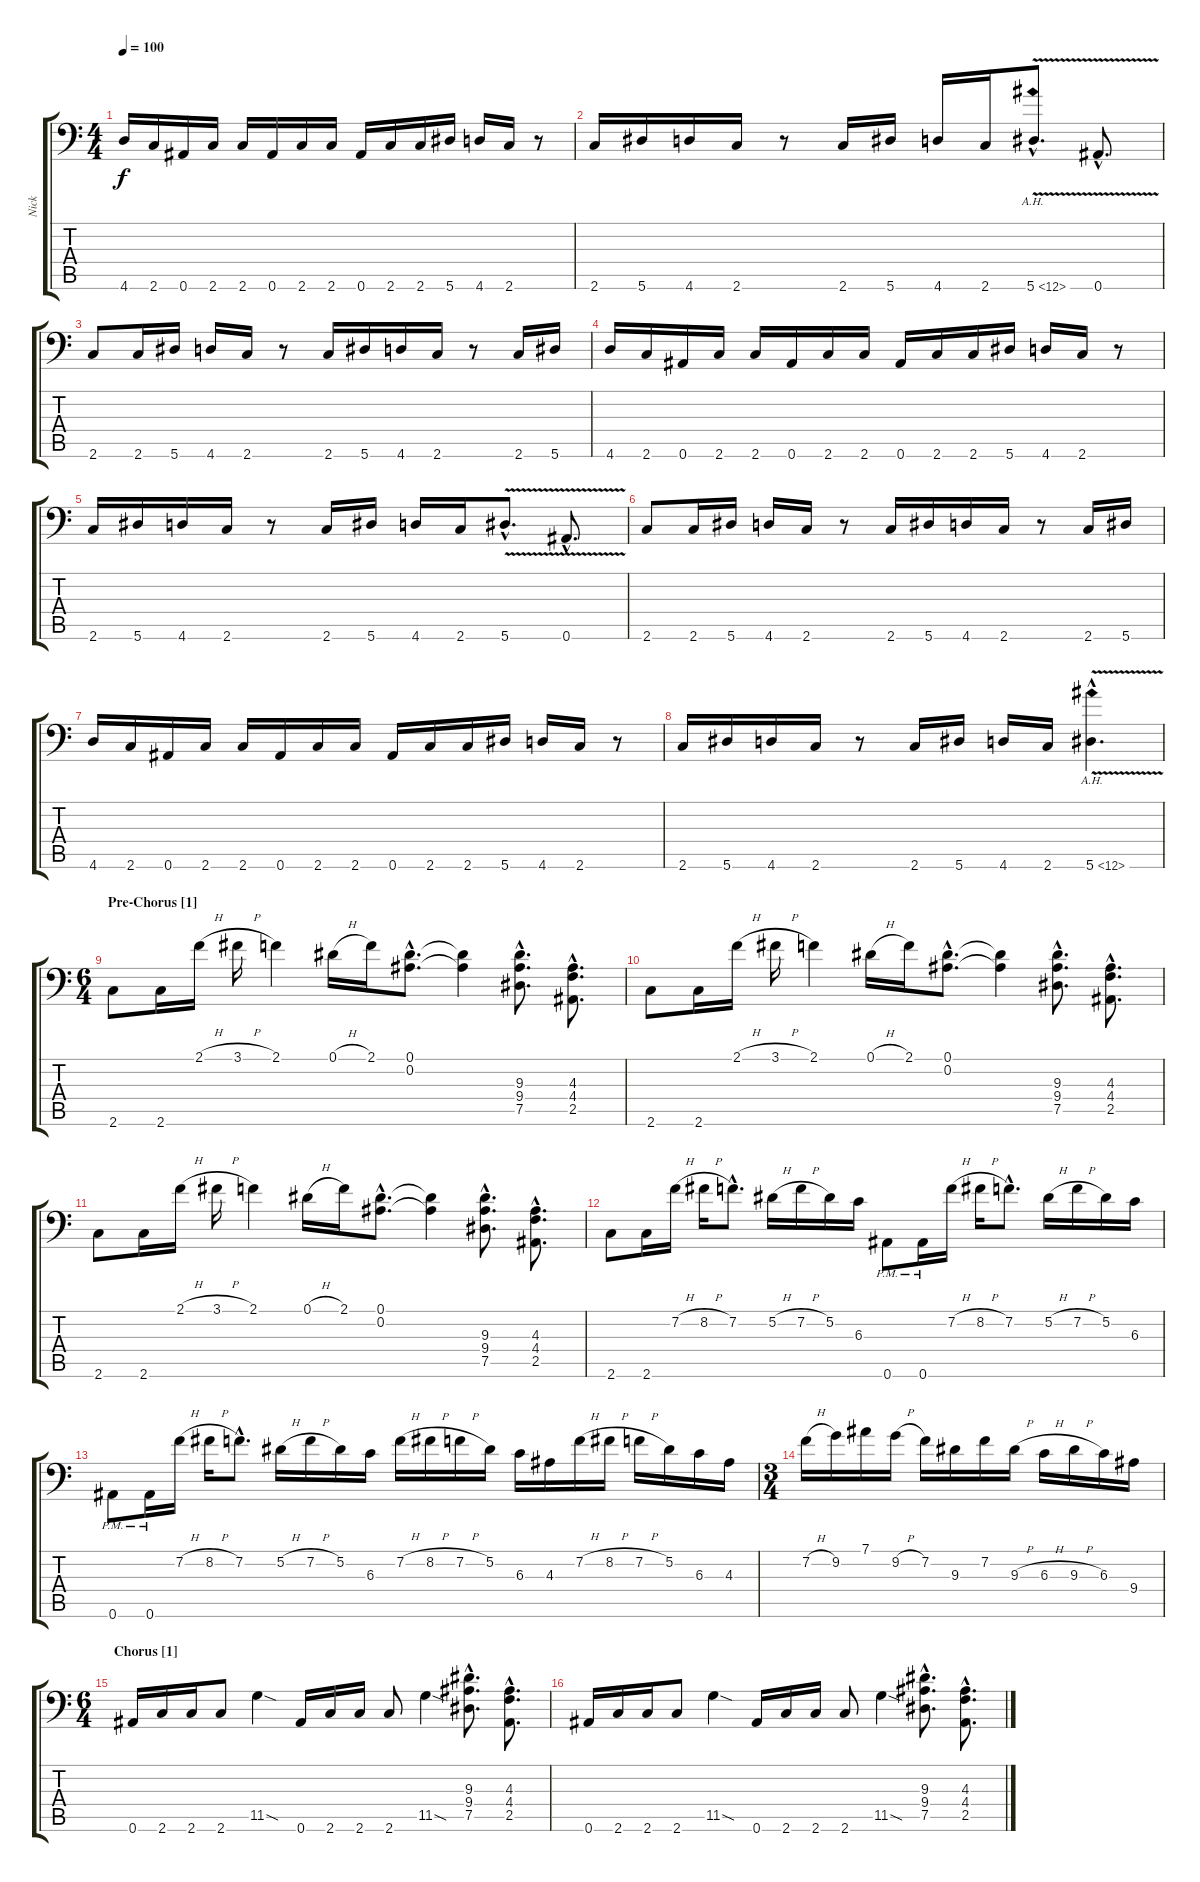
\track ("Nick" "Nick") {instrument distortionguitar}
\staff {score tabs}
\tuning (Eb3 Bb2 Gb2 Db2 Ab1 Bb1) {hide}
\ts (4 4)
\tempo 100
\clef f4
\ks c
4.6.16{dy f} 2.6.16 0.6.16 2.6.16 2.6.16 0.6.16 2.6.16 2.6.16 0.6.16 2.6.16 2.6.16 5.6.16 4.6.16 2.6.16 r.8 |
2.6.16 5.6.16 4.6.16 2.6.16 r.8 2.6.16 5.6.16 4.6.16 2.6.16 5.6{ah 7 v hac}.8{d} 0.6{v hac}.8{d} |
2.6.8 2.6.16 5.6.16 4.6.16 2.6.16 r.8 2.6.16 5.6.16 4.6.16 2.6.16 r.8 2.6.16 5.6.16 |
4.6.16 2.6.16 0.6.16 2.6.16 2.6.16 0.6.16 2.6.16 2.6.16 0.6.16 2.6.16 2.6.16 5.6.16 4.6.16 2.6.16 r.8 |
2.6.16 5.6.16 4.6.16 2.6.16 r.8 2.6.16 5.6.16 4.6.16 2.6.16 5.6{v hac}.8{d} 0.6{v hac}.8{d} |
2.6.8 2.6.16 5.6.16 4.6.16 2.6.16 r.8 2.6.16 5.6.16 4.6.16 2.6.16 r.8 2.6.16 5.6.16 |
4.6.16 2.6.16 0.6.16 2.6.16 2.6.16 0.6.16 2.6.16 2.6.16 0.6.16 2.6.16 2.6.16 5.6.16 4.6.16 2.6.16 r.8 |
2.6.16 5.6.16 4.6.16 2.6.16 r.8 2.6.16 5.6.16 4.6.16 2.6.16 5.6{ah 7 v hac}.4{d} |
\ts (6 4)
\section ("" "Pre-Chorus [1]")
2.6.8 2.6.16 2.1{h}.16 3.1{h}.16 2.1.4 0.1{h}.16 2.1.16 (0.1{hac} 0.2{hac}).8{d} (0.1{t} 0.2{t}).4 (9.3{hac} 9.4{hac} 7.5{hac}).8{d} (4.3{hac} 4.4{hac} 2.5{hac}).8{d} |
2.6.8 2.6.16 2.1{h}.16 3.1{h}.16 2.1.4 0.1{h}.16 2.1.16 (0.1{hac} 0.2{hac}).8{d} (0.1{t} 0.2{t}).4 (9.3{hac} 9.4{hac} 7.5{hac}).8{d} (4.3{hac} 4.4{hac} 2.5{hac}).8{d} |
2.6.8 2.6.16 2.1{h}.16 3.1{h}.16 2.1.4 0.1{h}.16 2.1.16 (0.1{hac} 0.2{hac}).8{d} (0.1{t} 0.2{t}).4 (9.3{hac} 9.4{hac} 7.5{hac}).8{d} (4.3{hac} 4.4{hac} 2.5{hac}).8{d} |
2.6.8 2.6.16 7.2{h}.16 8.2{h}.16 7.2{hac}.8{d} 5.2{h}.16 7.2{h}.16 5.2.16 6.3.16 0.6{pm}.8 0.6{pm}.16 7.2{h}.16 8.2{h}.16 7.2{hac}.8{d} 5.2{h}.16 7.2{h}.16 5.2.16 6.3.16 |
0.6{pm}.8 0.6{pm}.16 7.2{h}.16 8.2{h}.16 7.2{hac}.8{d} 5.2{h}.16 7.2{h}.16 5.2.16 6.3.16 7.2{h}.16 8.2{h}.16 7.2{h}.16 5.2.16 6.3.16 4.3.16 7.2{h}.16 8.2{h}.16 7.2{h}.16 5.2.16 6.3.16 4.3.16 |
\ts (3 4)
7.2{h}.16 9.2.16 7.1.16 9.2{h}.16 7.2.16 9.3.16 7.2.16 9.3{h}.16 6.3{h}.16 9.3{h}.16 6.3.16 9.4.16 |
\ts (6 4)
\section ("" "Chorus [1]")
0.6.16 2.6.16 2.6.16 2.6.8 11.5{sod}.4 0.6.16 2.6.16 2.6.16 2.6.8 11.5{sod}.4 (9.3{hac} 9.4{hac} 7.5{hac}).8{d} (4.3{hac} 4.4{hac} 2.5{hac}).8{d} |
0.6.16 2.6.16 2.6.16 2.6.8 11.5{sod}.4 0.6.16 2.6.16 2.6.16 2.6.8 11.5{sod}.4 (9.3{hac} 9.4{hac} 7.5{hac}).8{d} (4.3{hac} 4.4{hac} 2.5{hac}).8{d}
